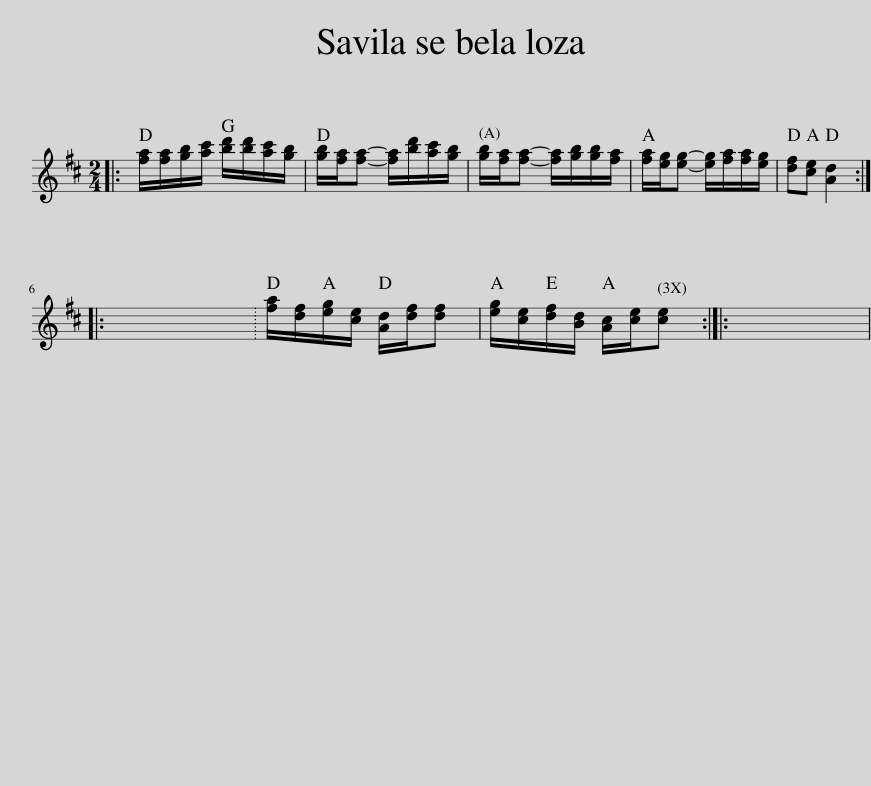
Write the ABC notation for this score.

X:1
L:1/8
M:2/4
I:linebreak $
K:D
V:1 treble
V:1
|: [fa]/[fa]/[gb]/[ac']/ [bd']/[bd']/[ac']/[gb]/ | [gb]/[fa]/[fa]- [fa]/[bd']/[ac']/[gb]/ | [gb]/[fa]/[fa]- [fa]/[gb]/[gb]/[fa]/ | [fa]/[eg]/[eg]- [eg]/[fa]/[fa]/[eg]/ | [df][ce] [Ad]2 ::$ %5
 x4 | [fa]/[df]/[eg]/[ce]/ [Ad]/[df]/[df] | [eg]/[ce]/[df]/[Bd]/ [Ac]/[ce]/[ce] :: x4 | %9
